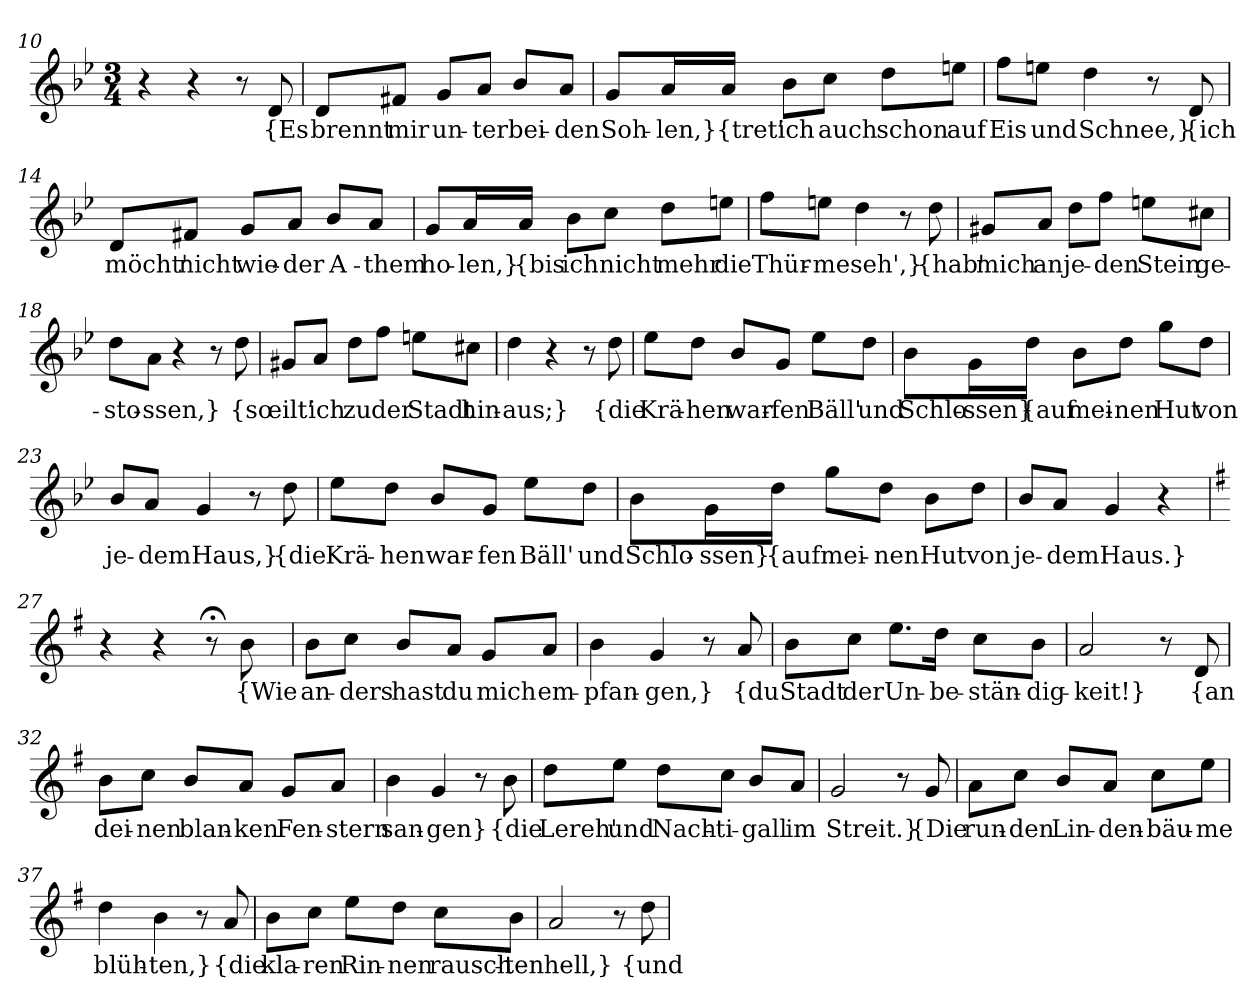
**kern	**text
*part1	*part1
*staff1	*staff1
*clefG2	*
*k[b-e-]	*
*M3/4	*
=10	=10
4r	.
4r	.
8r	.
8d	{Es
=11	=11
8d/L	brennt
8f#X/J	mir
8g/L	un-
8a/J	-ter
8b-/L	bei-
8a/J	-den
=12	=12
8g/L	Soh-
16a/L	-len,}
16a/JJ	{tret'
8b-\L	ich
8cc\J	auch
8dd\L	schon
8een\J	auf
=13	=13
8ff\L	Eis
8een\J	und
4dd	Schnee,}
8r	.
8d	{ich
=14	=14
8d/L	möcht'
8f#X/J	nicht
8g/L	wie-
8a/J	-der
8b-/L	A-
8a/J	-them
=15	=15
8g/L	ho-
16a/L	-len,}
16a/JJ	{bis
8b-\L	ich
8cc\J	nicht
8dd\L	mehr
8een\J	die
=16	=16
8ff\L	Thür-
8een\J	-me
4dd	seh',}
8r	.
8dd	{hab'
=17	=17
8g#X/L	mich
8a/J	an
8dd\L	je-
8ff\J	-den
8een\L	Stein
8cc#X\J	ge-
=18	=18
8dd\L	-sto-
8a\J	-ssen,}
4r	.
8r	.
8dd	{so
=19	=19
8g#X/L	eilt'
8a/J	ich
8dd\L	zu
8ff\J	der
8een\L	Stadt
8cc#X\J	hin-
=20	=20
4dd	-aus;}
4r	.
8r	.
8dd	{die
=21	=21
8ee-\L	Krä-
8dd\J	-hen
8b-/L	war-
8g/J	-fen
8ee-\L	Bäll'
8dd\J	und
=22	=22
8b-\L	Schlo-
16g\L	-ssen}
16dd\JJ	{auf
8b-\L	mei-
8dd\J	-nen
8gg\L	Hut
8dd\J	von
=23	=23
8b-/L	je-
8a/J	-dem
4g	Haus,}
8r	.
8dd	{die
=24	=24
8ee-\L	Krä-
8dd\J	-hen
8b-/L	war-
8g/J	-fen
8ee-\L	Bäll'
8dd\J	und
=25	=25
8b-\L	Schlo-
16g\L	-ssen}
16dd\JJ	{auf
8gg\L	mei-
8dd\J	-nen
8b-\L	Hut
8dd\J	von
=26	=26
8b-/L	je-
8a/J	-dem
4g	Haus.}
4r	.
=27	=27
*k[f#]	*
4r	.
4r	.
8r;<	.
8b	{Wie
=28	=28
8b\L	an-
8cc\J	-ders
8b/L	hast
8a/J	du
8g/L	mich
8a/J	em-
=29	=29
4b	-pfan-
4g	-gen,}
8r	.
8a	{du
=30	=30
8b\L	Stadt
8cc\J	der
8.ee\L	Un-
16dd\Jk	-be-
8cc\L	-stän-
8b\J	-dig-
=31	=31
2a	-keit!}
8r	.
8d	{an
=32	=32
8b\L	dei-
8cc\J	-nen
8b/L	blan-
8a/J	-ken
8g/L	Fen-
8a/J	-stern
=33	=33
4b	san-
4g	-gen}
8r	.
8b	{die
=34	=34
8dd\L	Lereh'
8ee\J	und
8dd\L	Nach-
8cc\J	-ti-
8b/L	-gall
8a/J	im
=35	=35
2g	Streit.}
8r	.
8g	{Die
=36	=36
8a\L	run-
8cc\J	-den
8b/L	Lin-
8a/J	-den-
8cc\L	-bäu-
8ee\J	-me
=37	=37
4dd	blüh-
4b	-ten,}
8r	.
8a	{die
=38	=38
8b\L	kla-
8cc\J	-ren
8ee\L	Rin-
8dd\J	-nen
8cc\L	rausch-
8b\J	-ten
=39	=39
2a	hell,}
8r	.
8dd	{und
=	=
*-	*-
